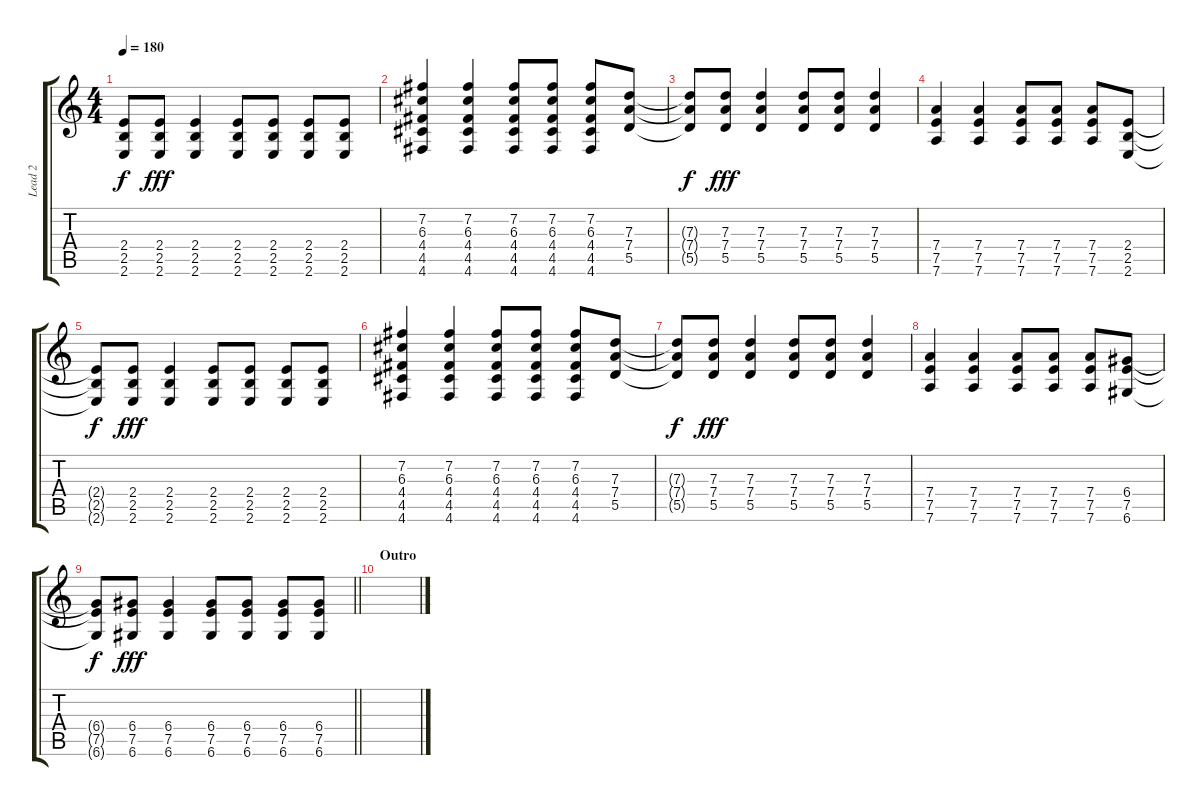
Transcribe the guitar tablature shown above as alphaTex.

\track ("Lead 2" "Lead 2") {instrument overdrivenguitar}
\staff {score tabs}
\tuning (E4 B3 G3 D3 A2 D2) {hide}
\ts (4 4)
\tempo 180
\clef g2
\ks c
(2.4{t} 2.5{t} 2.6{t}).8{dy f} (2.4 2.5 2.6).8{dy fff} (2.4 2.5 2.6).4 (2.4 2.5 2.6).8 (2.4 2.5 2.6).8 (2.4 2.5 2.6).8 (2.4 2.5 2.6).8 |
(7.2 6.3 4.4 4.5 4.6).4 (7.2 6.3 4.4 4.5 4.6).4 (7.2 6.3 4.4 4.5 4.6).8 (7.2 6.3 4.4 4.5 4.6).8 (7.2 6.3 4.4 4.5 4.6).8 (7.3 7.4 5.5).8 |
(7.3{t} 7.4{t} 5.5{t}).8{dy f} (7.3 7.4 5.5).8{dy fff} (7.3 7.4 5.5).4 (7.3 7.4 5.5).8 (7.3 7.4 5.5).8 (7.3 7.4 5.5).4 |
(7.4 7.5 7.6).4 (7.4 7.5 7.6).4 (7.4 7.5 7.6).8 (7.4 7.5 7.6).8 (7.4 7.5 7.6).8 (2.4 2.5 2.6).8 |
(2.4{t} 2.5{t} 2.6{t}).8{dy f} (2.4 2.5 2.6).8{dy fff} (2.4 2.5 2.6).4 (2.4 2.5 2.6).8 (2.4 2.5 2.6).8 (2.4 2.5 2.6).8 (2.4 2.5 2.6).8 |
(7.2 6.3 4.4 4.5 4.6).4 (7.2 6.3 4.4 4.5 4.6).4 (7.2 6.3 4.4 4.5 4.6).8 (7.2 6.3 4.4 4.5 4.6).8 (7.2 6.3 4.4 4.5 4.6).8 (7.3 7.4 5.5).8 |
(7.3{t} 7.4{t} 5.5{t}).8{dy f} (7.3 7.4 5.5).8{dy fff} (7.3 7.4 5.5).4 (7.3 7.4 5.5).8 (7.3 7.4 5.5).8 (7.3 7.4 5.5).4 |
(7.4 7.5 7.6).4 (7.4 7.5 7.6).4 (7.4 7.5 7.6).8 (7.4 7.5 7.6).8 (7.4 7.5 7.6).8 (6.4 7.5 6.6).8 |
\barLineRight lightlight
(6.4{t} 7.5{t} 6.6{t}).8{dy f} (6.4 7.5 6.6).8{dy fff} (6.4 7.5 6.6).4 (6.4 7.5 6.6).8 (6.4 7.5 6.6).8 (6.4 7.5 6.6).8 (6.4 7.5 6.6).8 |
\section ("" "Outro")
